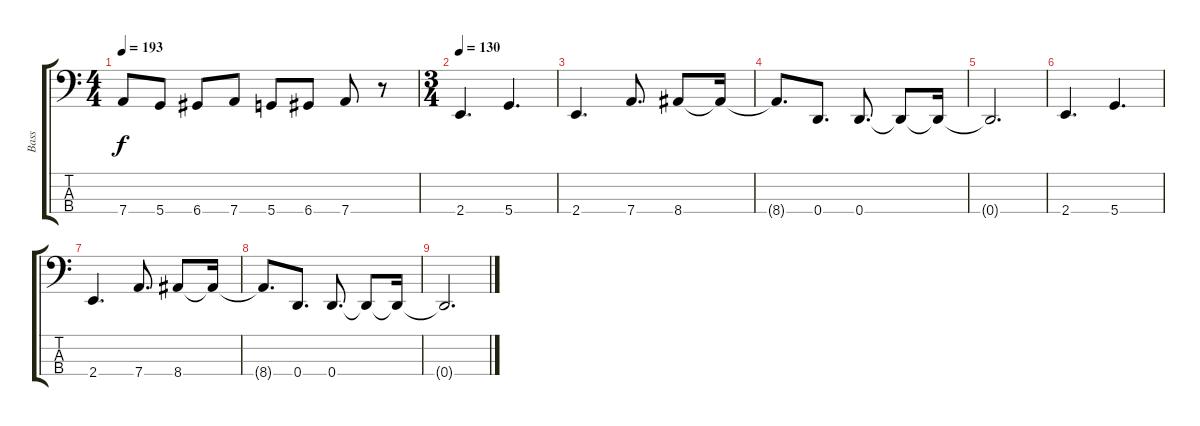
\track ("Bass" "Bass") {instrument electricbasspick}
\staff {score tabs}
\tuning (G2 D2 A1 D1) {hide}
\ts (4 4)
\tempo 193
\clef f4
\ks c
7.4.8{dy f} 5.4.8 6.4.8 7.4.8 5.4.8 6.4.8 7.4.8 r.8 |
\ts (3 4)
\tempo 130
2.4.4{d} 5.4.4{d} |
2.4.4{d} 7.4.8{d} 8.4.8 8.4{t}.16 |
8.4{t}.8{d} 0.4.8{d} 0.4.8{d} 0.4{t}.8 0.4{t}.16 |
0.4{t}.2{d} |
2.4.4{d} 5.4.4{d} |
2.4.4{d} 7.4.8{d} 8.4.8 8.4{t}.16 |
8.4{t}.8{d} 0.4.8{d} 0.4.8{d} 0.4{t}.8 0.4{t}.16 |
0.4{t}.2{d}
